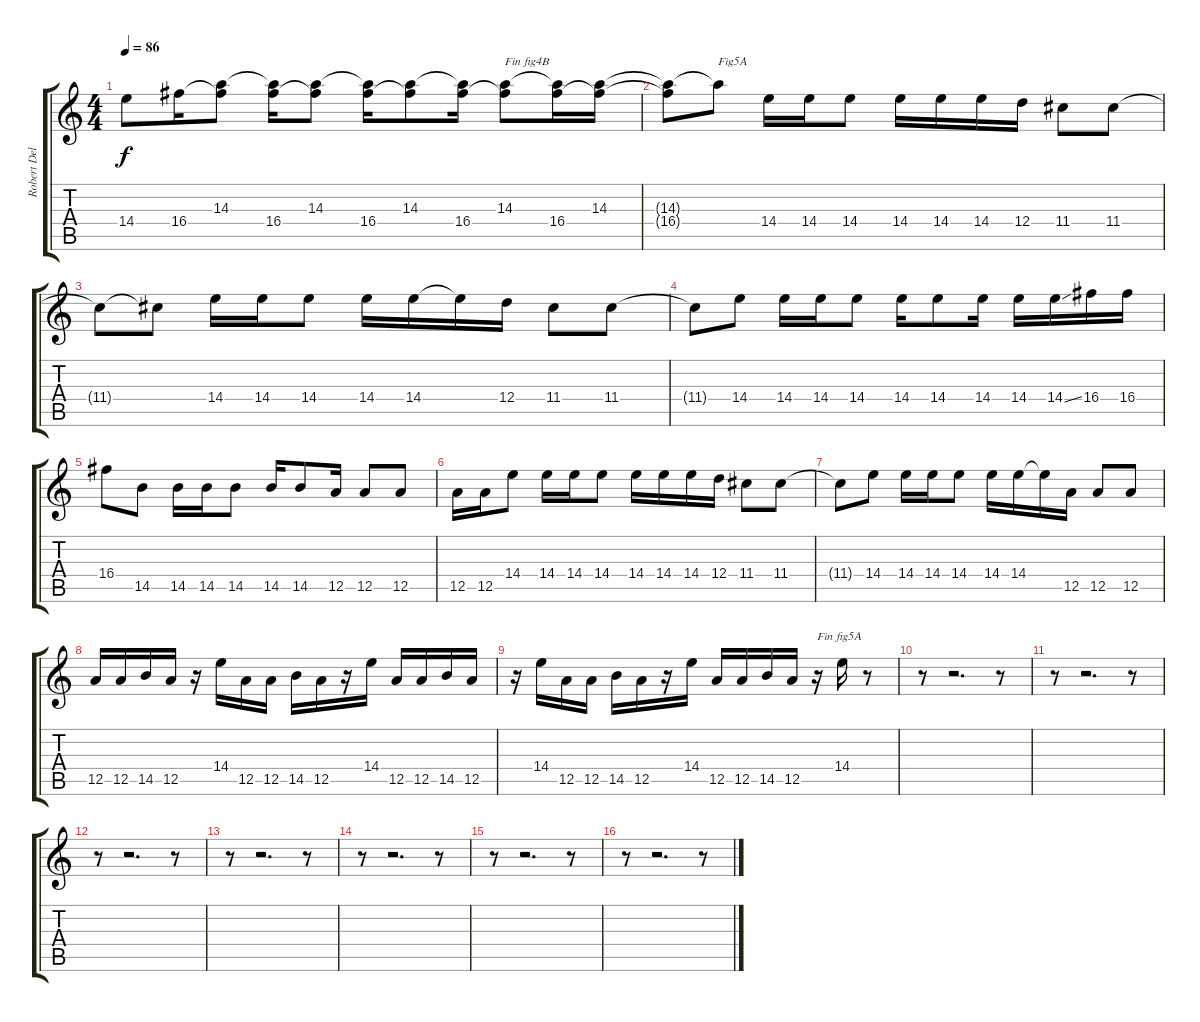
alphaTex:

\track ("Robert Delay" "Robert Del") {mute instrument electricguitarclean}
\staff {score tabs}
\tuning (E4 B3 G3 D3 A2 E2) {hide}
\ts (4 4)
\tempo 86
\clef g2
\ks c
14.4.8{dy f} 16.4.16 (14.3 16.4{t}).8 (14.3{t} 16.4).16 (14.3 16.4{t}).8 (14.3{t} 16.4).16 (14.3 16.4{t}).8 (14.3{t} 16.4).16 (14.3 16.4{t}).8{txt "Fin fig4B"} (14.3{t} 16.4).16 (14.3 16.4{t}).16 |
(14.3{t} 16.4{t}).8 14.3{t}.8{txt "Fig5A"} 14.4.16 14.4.16 14.4.8 14.4.16 14.4.16 14.4.16 12.4.16 11.4.8 11.4.8 |
11.4{t}.8 11.4{t}.8 14.4.16 14.4.16 14.4.8 14.4.16 14.4.16 14.4{t}.16 12.4.16 11.4.8 11.4.8 |
11.4{t}.8 14.4.8 14.4.16 14.4.16 14.4.8 14.4.16 14.4.8 14.4.16 14.4.16 14.4{ss}.16 16.4.16 16.4.16 |
16.4.8 14.5.8 14.5.16 14.5.16 14.5.8 14.5.16 14.5.8 12.5.16 12.5.8 12.5.8 |
12.5.16 12.5.16 14.4.8 14.4.16 14.4.16 14.4.8 14.4.16 14.4.16 14.4.16 12.4.16 11.4.8 11.4.8 |
11.4{t}.8 14.4.8 14.4.16 14.4.16 14.4.8 14.4.16 14.4.16 14.4{t}.16 12.5.16 12.5.8 12.5.8 |
12.5.16 12.5.16 14.5.16 12.5.16 r.16 14.4.16 12.5.16 12.5.16 14.5.16 12.5.16 r.16 14.4.16 12.5.16 12.5.16 14.5.16 12.5.16 |
r.16 14.4.16 12.5.16 12.5.16 14.5.16 12.5.16 r.16 14.4.16 12.5.16 12.5.16 14.5.16 12.5.16 r.16{txt "Fin fig5A"} 14.4.16 r.8 |
r.8 r.2{d} r.8 |
r.8 r.2{d} r.8 |
r.8 r.2{d} r.8 |
r.8 r.2{d} r.8 |
r.8 r.2{d} r.8 |
r.8 r.2{d} r.8 |
r.8 r.2{d} r.8
